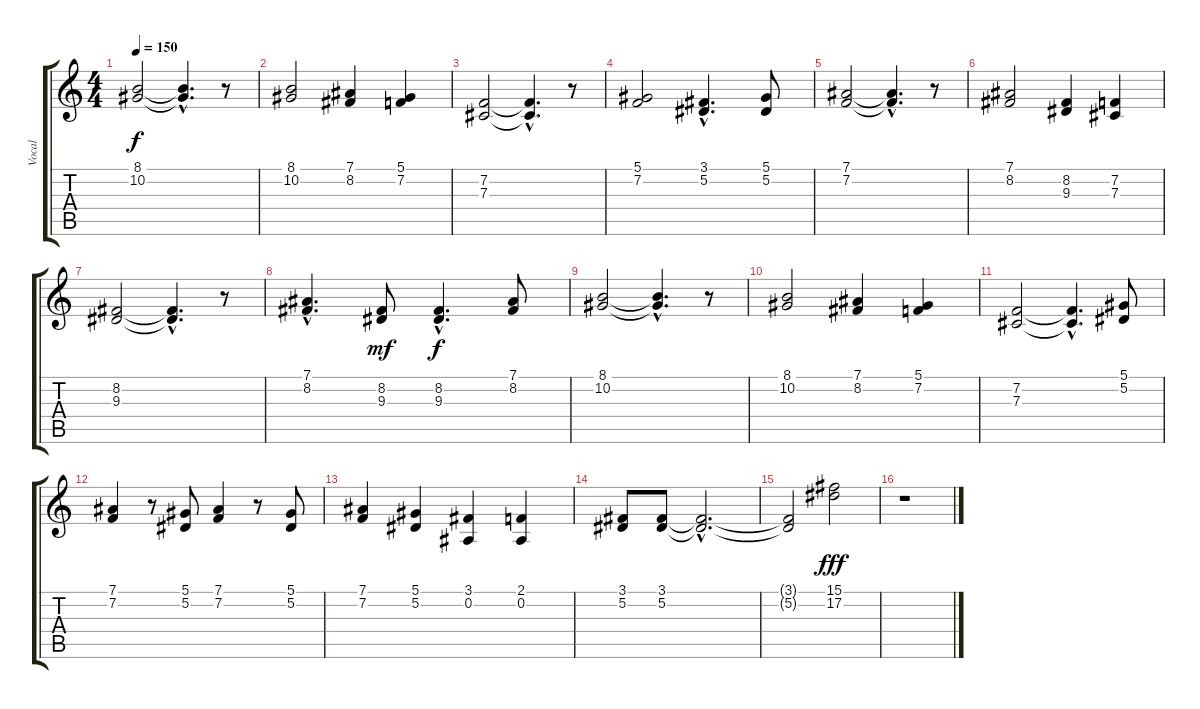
\track ("Vocal" "Vocal") {instrument altosax}
\staff {score tabs}
\tuning (Eb4 Bb3 Gb3 Db3 Ab2 Eb2) {hide}
\ts (4 4)
\tempo 150
\clef g2
\ks c
(8.1 10.2).2{dy f} (8.1{hac t} 10.2{hac t}).4{d} r.8 |
(8.1 10.2).2 (7.1 8.2).4 (5.1 7.2).4 |
(7.2 7.3).2 (7.2{hac t} 7.3{hac t}).4{d} r.8 |
(5.1 7.2).2 (3.1{hac} 5.2{hac}).4{d} (5.1 5.2).8 |
(7.1 7.2).2 (7.1{hac t} 7.2{hac t}).4{d} r.8 |
(7.1 8.2).2 (8.2 9.3).4 (7.2 7.3).4 |
(8.2 9.3).2 (8.2{hac t} 9.3{hac t}).4{d} r.8 |
(7.1{hac} 8.2{hac}).4{d} (8.2 9.3).8{dy mf} (8.2{hac} 9.3{hac}).4{d dy f} (7.1 8.2).8 |
(8.1 10.2).2 (8.1{hac t} 10.2{hac t}).4{d} r.8 |
(8.1 10.2).2 (7.1 8.2).4 (5.1 7.2).4 |
(7.2 7.3).2 (7.2{hac t} 7.3{hac t}).4{d} (5.1 5.2).8 |
(7.1 7.2).4 r.8 (5.1 5.2).8 (7.1 7.2).4 r.8 (5.1 5.2).8 |
(7.1 7.2).4 (5.1 5.2).4 (3.1 0.2).4 (2.1 0.2).4 |
(3.1 5.2).8 (3.1 5.2).8 (3.1{hac t} 5.2{hac t}).2{d} |
(3.1{t} 5.2{t}).2 (15.1 17.2).2{dy fff instrument churchorgan} |
r.1
